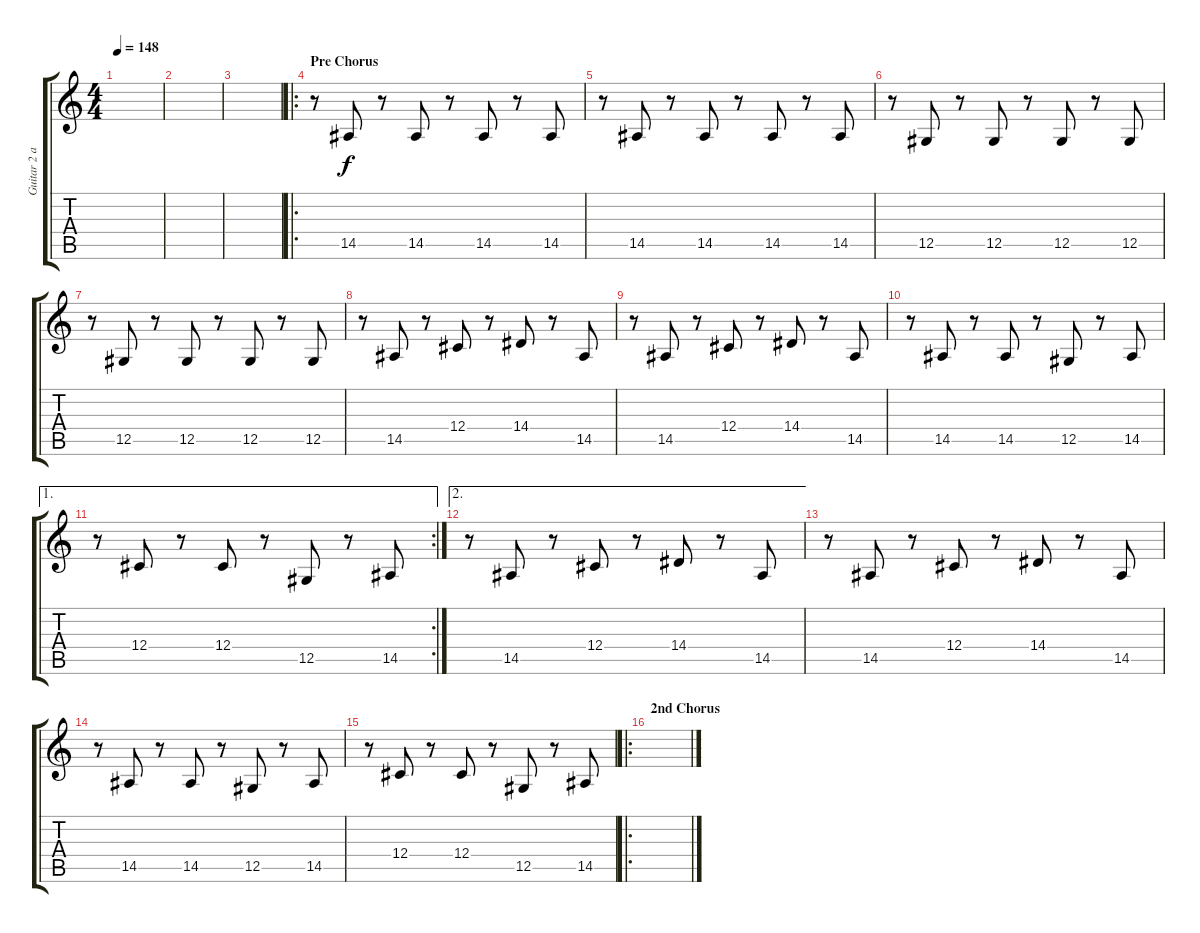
\track ("Guitar 2 and Synths" "Guitar 2 a") {instrument lead8bassandlead}
\staff {score tabs}
\tuning (Eb4 Bb3 Gb3 Db3 Ab2 Eb2) {hide}
\ts (4 4)
\tempo 148
\clef g2
\ks c
|
|
|
\ro
\section ("" "Pre Chorus")
r.8{instrument lead2sawtooth} 14.5.8 r.8 14.5.8 r.8 14.5.8 r.8 14.5.8 |
r.8 14.5.8 r.8 14.5.8 r.8 14.5.8 r.8 14.5.8 |
r.8 12.5.8 r.8 12.5.8 r.8 12.5.8 r.8 12.5.8 |
r.8 12.5.8 r.8 12.5.8 r.8 12.5.8 r.8 12.5.8 |
r.8 14.5.8 r.8 12.4.8 r.8 14.4.8 r.8 14.5.8 |
r.8 14.5.8 r.8 12.4.8 r.8 14.4.8 r.8 14.5.8 |
r.8 14.5.8 r.8 14.5.8 r.8 12.5.8 r.8 14.5.8 |
\ae 1
\rc 2
r.8 12.4.8 r.8 12.4.8 r.8 12.5.8 r.8 14.5.8 |
\ae 2
r.8 14.5.8 r.8 12.4.8 r.8 14.4.8 r.8 14.5.8 |
r.8 14.5.8 r.8 12.4.8 r.8 14.4.8 r.8 14.5.8 |
r.8 14.5.8 r.8 14.5.8 r.8 12.5.8 r.8 14.5.8 |
r.8 12.4.8 r.8 12.4.8 r.8 12.5.8 r.8 14.5.8 |
\ro
\section ("" "2nd Chorus")
